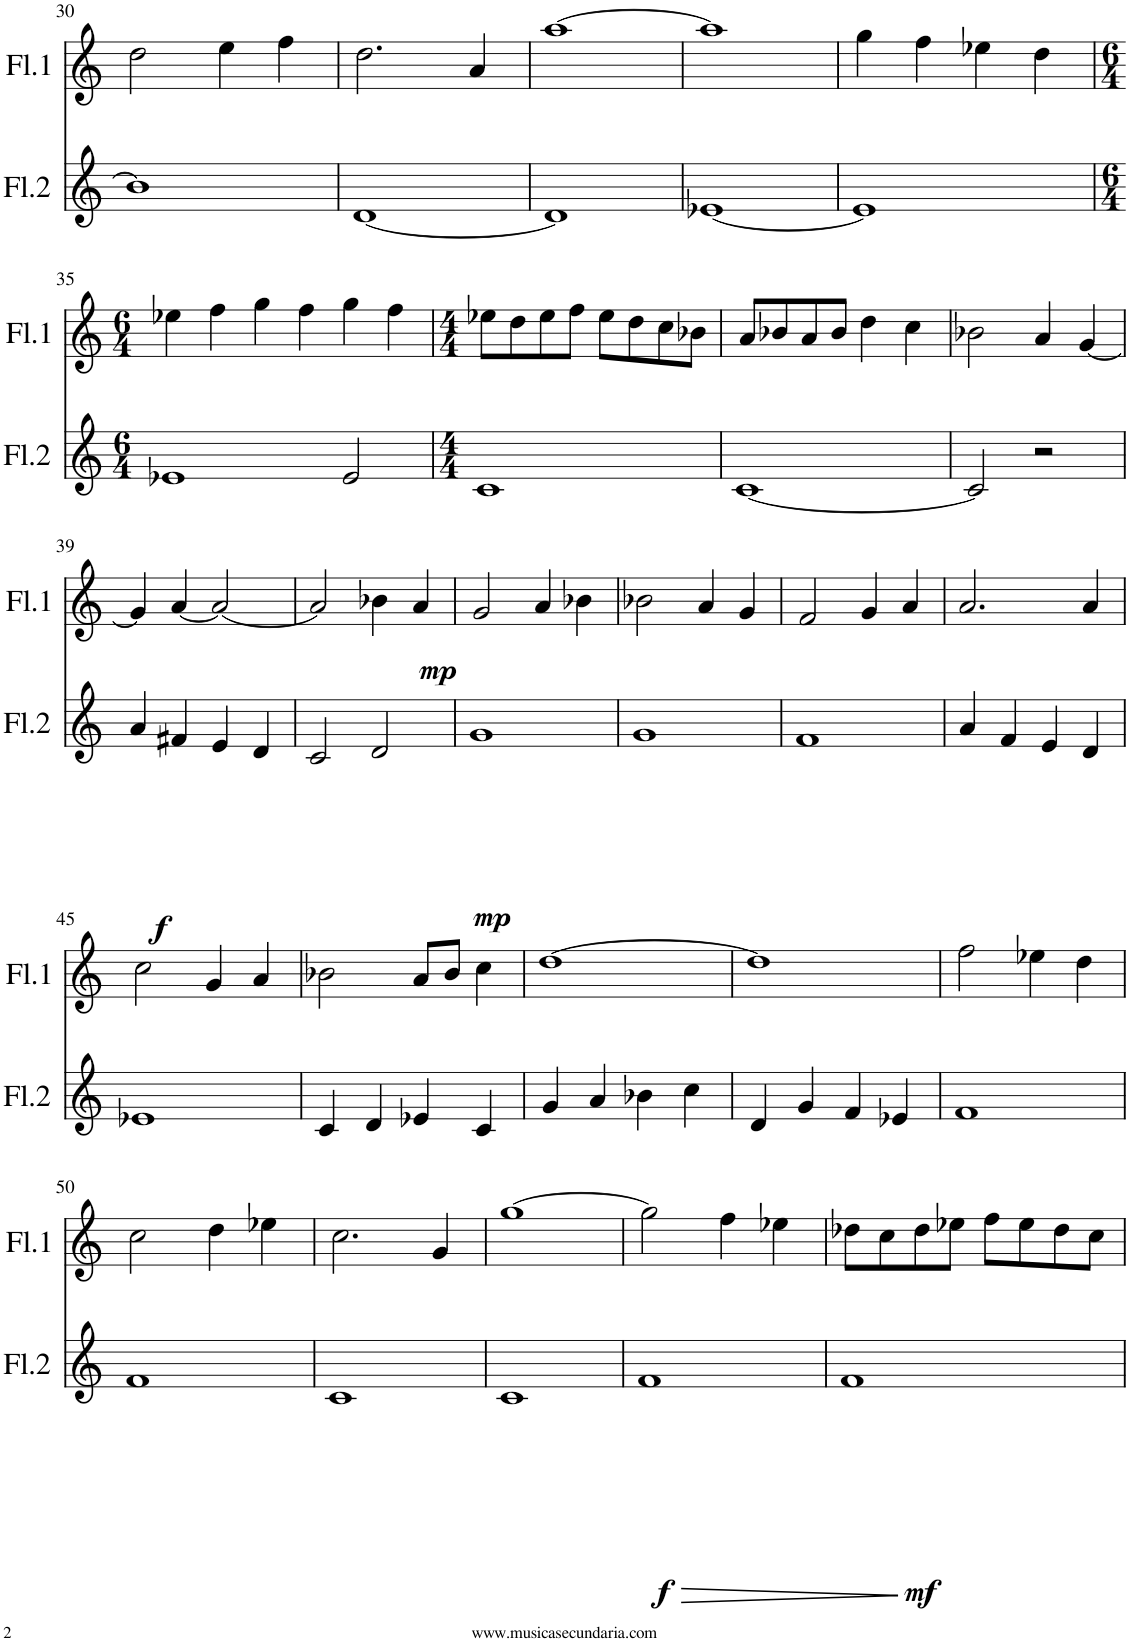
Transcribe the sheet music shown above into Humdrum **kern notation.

**kern	**dynam	**kern	**dynam
*part2	*part2	*part1	*part1
*staff2	*staff2	*staff1	*staff1
*I"Flauta 2	*	*I"Flauta 1	*
*I'Fl.2	*	*I'Fl.1	*
!!LO:PB:g=z
*clefG2	*	*clefG2	*
*k[]	*	*k[]	*
*M4/4	*	*M4/4	*
*met(c)	*	*met(c)	*
=30	=30	=30	=30
1b-]	.	2dd\	.
.	.	4ee\	.
.	.	4ff\	.
=31	=31	=31	=31
[1d	.	2.dd\	.
.	.	4a/	.
=32	=32	=32	=32
1d]	.	[1aa	.
=33	=33	=33	=33
[1e-X	.	1aa]	.
=34	=34	=34	=34
1e-]	.	4gg\	.
.	.	4ff\	.
.	.	4ee-X\	.
.	.	4dd\	.
!!LO:LB:g=z
=35	=35	=35	=35
*M6/4	*	*M6/4	*
1e-X	.	4ee-X\	.
.	.	4ff\	.
.	.	4gg\	.
.	.	4ff\	.
2e-/	.	4gg\	.
.	.	4ff\	.
=36	=36	=36	=36
*M4/4	*	*M4/4	*
1c	.	8ee-X\L	.
.	.	8dd\	.
.	.	8ee-\	.
.	.	8ff\J	.
.	.	8ee-\L	.
.	.	8dd\	.
.	.	8cc\	.
.	.	8b-X\J	.
=37	=37	=37	=37
[1c	.	8a/L	.
.	.	8b-X/	.
.	.	8a/	.
.	.	8b-/J	.
.	.	4dd\	.
.	.	4cc\	.
=38	=38	=38	=38
2c/]	.	2b-X\	.
2r	.	4a/	.
.	.	[4g/	.
!!LO:LB:g=z
=39	=39	=39	=39
!	!LO:DY:b	!	!
4a/	f	4g/]	.
4f#X/	.	[4a/	.
4e/	.	2a/_	.
4d/	.	.	.
=40	=40	=40	=40
2c/	.	2a/]	.
!	!	!	!LO:DY:b
2d/	.	4b-X\	mp
.	.	4a/	.
=41	=41	=41	=41
!	!LO:DY:b	!	!
1g	mp	2g/	.
.	.	4a/	.
.	.	4b-X\	.
=42	=42	=42	=42
1g	.	2b-X\	.
.	.	4a/	.
.	.	4g/	.
=43	=43	=43	=43
1f	.	2f/	.
.	.	4g/	.
.	.	4a/	.
=44	=44	=44	=44
4a/	.	2.a/	.
4f/	.	.	.
4e/	.	.	.
4d/	.	4a/	.
!!LO:LB:g=z
=45	=45	=45	=45
1e-X	.	2cc\	.
.	.	4g/	.
.	.	4a/	.
=46	=46	=46	=46
4c/	.	2b-X\	.
4d/	.	.	.
4e-X/	.	8a/L	.
.	.	8b-/J	.
4c/	.	4cc\	.
=47	=47	=47	=47
4g/	.	[1dd	.
4a/	.	.	.
4b-X\	.	.	.
4cc\	.	.	.
=48	=48	=48	=48
4d/	.	1dd]	.
4g/	.	.	.
4f/	.	.	.
4e-X/	.	.	.
=49	=49	=49	=49
1f	.	2ff\	.
.	.	4ee-X\	.
.	.	4dd\	.
!!LO:LB:g=z
=50	=50	=50	=50
1f	.	2cc\	.
.	.	4dd\	.
.	.	4ee-X\	.
=51	=51	=51	=51
1c	.	2.cc\	.
.	.	4g/	.
=52	=52	=52	=52
1c	.	[1gg	.
=53	=53	=53	=53
!	!LO:HP:b	!	!
!	!LO:DY:n=1:b	!	!
1f	> f	2gg\]	.
.	.	4ff\	.
.	.	4ee-X\	.
.	]	.	.
=54	=54	=54	=54
!	!LO:DY:b	!	!
1f	mf	8dd-X\L	.
.	.	8cc\	.
.	.	8dd-\	.
.	.	8ee-X\J	.
.	.	8ff\L	.
.	.	8ee-\	.
.	.	8dd-\	.
.	.	8cc\J	.
=	=	=	=
*-	*-	*-	*-
